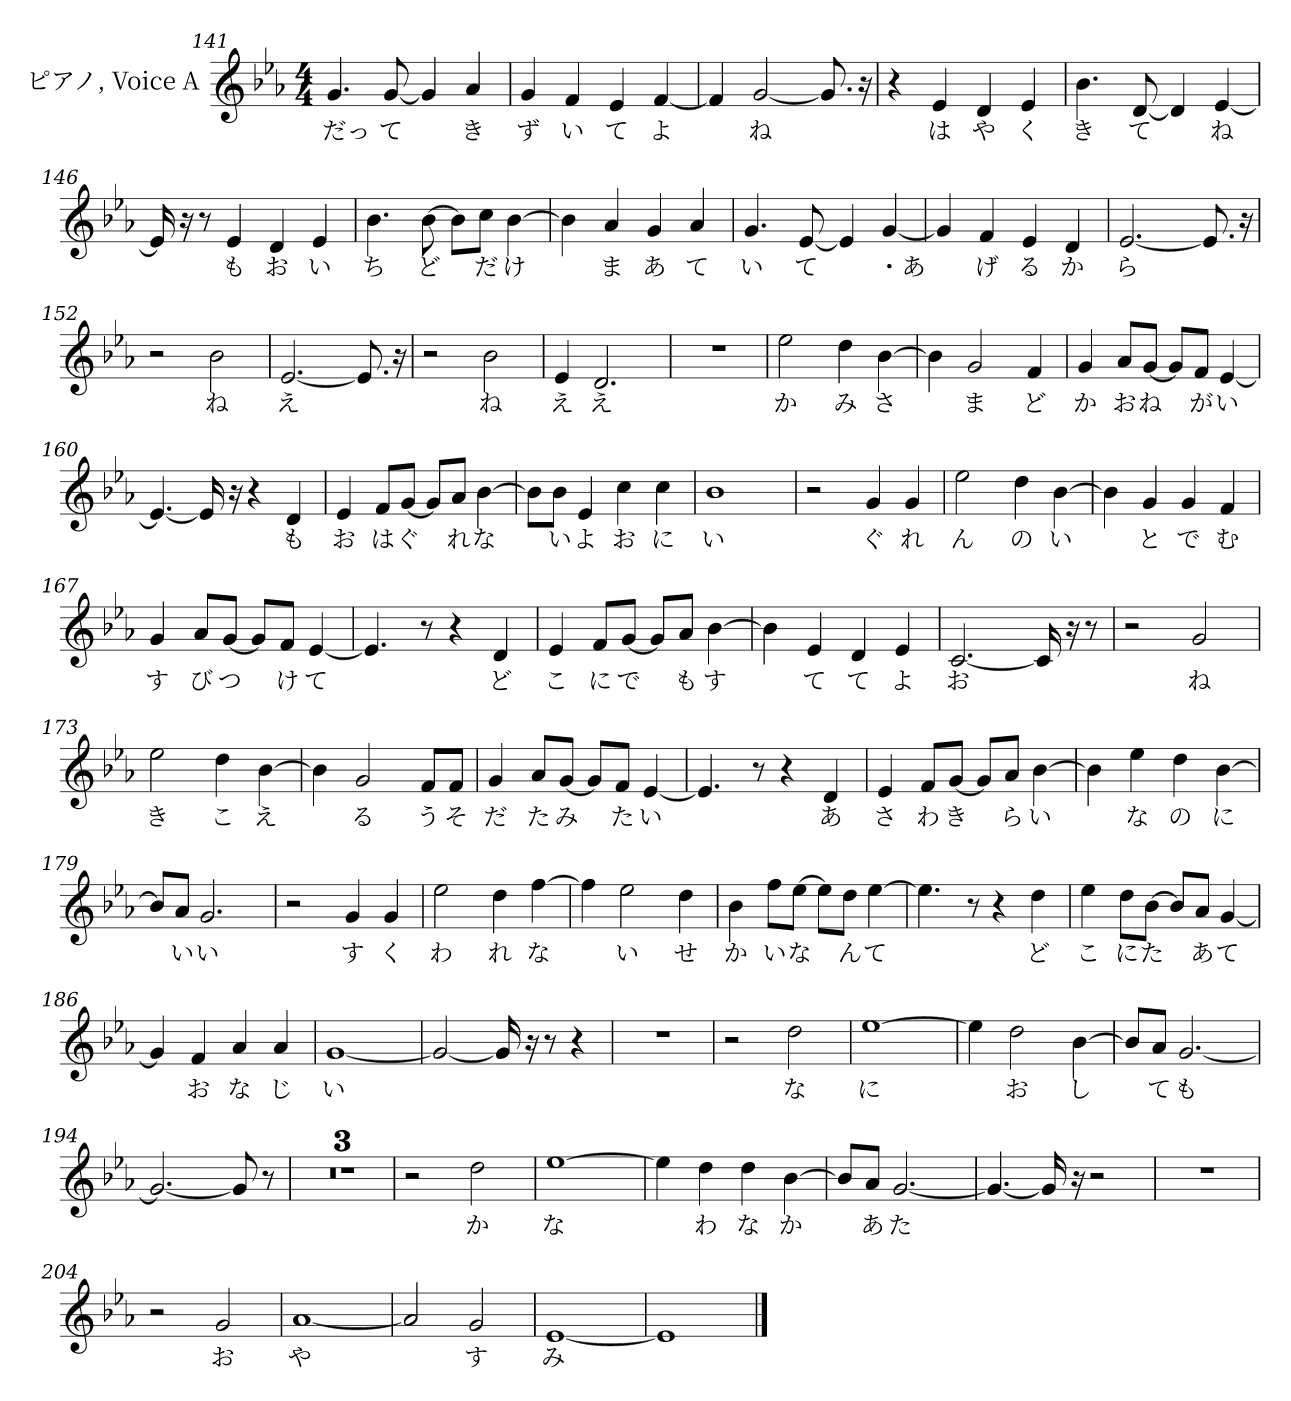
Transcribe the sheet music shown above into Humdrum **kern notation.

**kern	**text
*part1	*part1
*staff1	*staff1
*I"ピアノ, Voice A	*
!!LO:LB:g=z
*clefG2	*
*k[b-e-a-]	*
*M4/4	*
=141	=141
!	!LO:LY:b
4.g/	だっ
!	!LO:LY:b
[8g/	て
4g/]	.
!	!LO:LY:b
4a-/	き
=142	=142
!	!LO:LY:b
4g/	ず
!	!LO:LY:b
4f/	い
!	!LO:LY:b
4e-/	て
!	!LO:LY:b
[4f/	よ
=143	=143
4f/]	.
!	!LO:LY:b
[2g/	ね
8.g/]	.
16r	.
=144	=144
4r	.
!	!LO:LY:b
4e-/	は
!	!LO:LY:b
4d/	や
!	!LO:LY:b
4e-/	く
=145	=145
!	!LO:LY:b
4.b-\	き
!	!LO:LY:b
[8d/	て
4d/]	.
!	!LO:LY:b
[4e-/	ね
=146	=146
16e-/]	.
16r	.
8r	.
!	!LO:LY:b
4e-/	も
!	!LO:LY:b
4d/	お
!	!LO:LY:b
4e-/	い
=147	=147
!	!LO:LY:b
4.b-\	ち
!	!LO:LY:b
[8b-\	ど
8b-\L]	.
!	!LO:LY:b
8cc\J	だ
!	!LO:LY:b
[4b-\	け
!!LO:LB:g=z
=148	=148
4b-\]	.
!	!LO:LY:b
4a-/	ま
!	!LO:LY:b
4g/	あ
!	!LO:LY:b
4a-/	て
=149	=149
!	!LO:LY:b
4.g/	い
!	!LO:LY:b
[8e-/	て
4e-/]	.
!	!LO:LY:b
[4g/	・あ
=150	=150
4g/]	.
!	!LO:LY:b
4f/	げ
!	!LO:LY:b
4e-/	る
!	!LO:LY:b
4d/	か
=151	=151
!	!LO:LY:b
[2.e-/	ら
8.e-/]	.
16r	.
=152	=152
2r	.
!	!LO:LY:b
2b-\	ね
=153	=153
!	!LO:LY:b
[2.e-/	え
8.e-/]	.
16r	.
=154	=154
2r	.
!	!LO:LY:b
2b-\	ね
=155	=155
!	!LO:LY:b
4e-/	え
!	!LO:LY:b
2.d/	え
=156	=156
1r	.
!!LO:LB:g=z
=157	=157
!	!LO:LY:b
2ee-\	か
!	!LO:LY:b
4dd\	み
!	!LO:LY:b
[4b-\	さ
=158	=158
4b-\]	.
!	!LO:LY:b
2g/	ま
!	!LO:LY:b
4f/	ど
=159	=159
!	!LO:LY:b
4g/	か
!	!LO:LY:b
8a-/L	お
!	!LO:LY:b
[8g/J	ね
8g/L]	.
!	!LO:LY:b
8f/J	が
!	!LO:LY:b
[4e-/	い
=160	=160
4.e-/_	.
16e-/]	.
16r	.
4r	.
!	!LO:LY:b
4d/	も
=161	=161
!	!LO:LY:b
4e-/	お
!	!LO:LY:b
8f/L	は
!	!LO:LY:b
[8g/J	ぐ
8g/L]	.
!	!LO:LY:b
8a-/J	れ
!	!LO:LY:b
[4b-\	な
=162	=162
8b-\L]	.
!	!LO:LY:b
8b-\J	い
!	!LO:LY:b
4e-/	よ
!	!LO:LY:b
4cc\	お
!	!LO:LY:b
4cc\	に
=163	=163
!	!LO:LY:b
1b-	い
=164	=164
2r	.
!	!LO:LY:b
4g/	ぐ
!	!LO:LY:b
4g/	れ
!!LO:LB:g=z
=165	=165
!	!LO:LY:b
2ee-\	ん
!	!LO:LY:b
4dd\	の
!	!LO:LY:b
[4b-\	い
=166	=166
4b-\]	.
!	!LO:LY:b
4g/	と
!	!LO:LY:b
4g/	で
!	!LO:LY:b
4f/	む
=167	=167
!	!LO:LY:b
4g/	す
!	!LO:LY:b
8a-/L	び
!	!LO:LY:b
[8g/J	つ
8g/L]	.
!	!LO:LY:b
8f/J	け
!	!LO:LY:b
[4e-/	て
=168	=168
4.e-/]	.
8r	.
4r	.
!	!LO:LY:b
4d/	ど
=169	=169
!	!LO:LY:b
4e-/	こ
!	!LO:LY:b
8f/L	に
!	!LO:LY:b
[8g/J	で
8g/L]	.
!	!LO:LY:b
8a-/J	も
!	!LO:LY:b
[4b-\	す
=170	=170
4b-\]	.
!	!LO:LY:b
4e-/	て
!	!LO:LY:b
4d/	て
!	!LO:LY:b
4e-/	よ
=171	=171
!	!LO:LY:b
[2.c/	お
16c/]	.
16r	.
8r	.
!!LO:LB:g=z
=172	=172
2r	.
!	!LO:LY:b
2g/	ね
=173	=173
!	!LO:LY:b
2ee-\	き
!	!LO:LY:b
4dd\	こ
!	!LO:LY:b
[4b-\	え
=174	=174
4b-\]	.
!	!LO:LY:b
2g/	る
!	!LO:LY:b
8f/L	う
!	!LO:LY:b
8f/J	そ
=175	=175
!	!LO:LY:b
4g/	だ
!	!LO:LY:b
8a-/L	た
!	!LO:LY:b
[8g/J	み
8g/L]	.
!	!LO:LY:b
8f/J	た
!	!LO:LY:b
[4e-/	い
=176	=176
4.e-/]	.
8r	.
4r	.
!	!LO:LY:b
4d/	あ
=177	=177
!	!LO:LY:b
4e-/	さ
!	!LO:LY:b
8f/L	わ
!	!LO:LY:b
[8g/J	き
8g/L]	.
!	!LO:LY:b
8a-/J	ら
!	!LO:LY:b
[4b-\	い
=178	=178
4b-\]	.
!	!LO:LY:b
4ee-\	な
!	!LO:LY:b
4dd\	の
!	!LO:LY:b
[4b-\	に
=179	=179
8b-/L]	.
!	!LO:LY:b
8a-/J	い
!	!LO:LY:b
2.g/	い
!!LO:LB:g=z
=180	=180
2r	.
!	!LO:LY:b
4g/	す
!	!LO:LY:b
4g/	く
=181	=181
!	!LO:LY:b
2ee-\	わ
!	!LO:LY:b
4dd\	れ
!	!LO:LY:b
[4ff\	な
=182	=182
4ff\]	.
!	!LO:LY:b
2ee-\	い
!	!LO:LY:b
4dd\	せ
=183	=183
!	!LO:LY:b
4b-\	か
!	!LO:LY:b
8ff\L	い
!	!LO:LY:b
[8ee-\J	な
8ee-\L]	.
!	!LO:LY:b
8dd\J	ん
!	!LO:LY:b
[4ee-\	て
=184	=184
4.ee-\]	.
8r	.
4r	.
!	!LO:LY:b
4dd\	ど
=185	=185
!	!LO:LY:b
4ee-\	こ
!	!LO:LY:b
8dd\L	に
!	!LO:LY:b
[8b-\J	た
8b-/L]	.
!	!LO:LY:b
8a-/J	あ
!	!LO:LY:b
[4g/	て
=186	=186
4g/]	.
!	!LO:LY:b
4f/	お
!	!LO:LY:b
4a-/	な
!	!LO:LY:b
4a-/	じ
=187	=187
!	!LO:LY:b
[1g	い
!!LO:PB:g=z
=188	=188
2g/_	.
16g/]	.
16r	.
8r	.
4r	.
=189	=189
1r	.
=190	=190
2r	.
!	!LO:LY:b
2dd\	な
=191	=191
!	!LO:LY:b
[1ee-	に
=192	=192
4ee-\]	.
!	!LO:LY:b
2dd\	お
!	!LO:LY:b
[4b-\	し
=193	=193
8b-/L]	.
!	!LO:LY:b
8a-/J	て
!	!LO:LY:b
[2.g/	も
=194	=194
2.g/_	.
8g/]	.
8r	.
=195	=195
1r	.
=196	=196
1r	.
=197	=197
1r	.
=198	=198
2r	.
!	!LO:LY:b
2dd\	か
=199	=199
!	!LO:LY:b
[1ee-	な
!!LO:LB:g=z
=200	=200
4ee-\]	.
!	!LO:LY:b
4dd\	わ
!	!LO:LY:b
4dd\	な
!	!LO:LY:b
[4b-\	か
=201	=201
8b-/L]	.
!	!LO:LY:b
8a-/J	あ
!	!LO:LY:b
[2.g/	た
=202	=202
4.g/_	.
16g/]	.
16r	.
2r	.
=203	=203
1r	.
=204	=204
2r	.
!	!LO:LY:b
2g/	お
=205	=205
!	!LO:LY:b
[1a-	や
=206	=206
2a-/]	.
!	!LO:LY:b
2g/	す
=207	=207
!	!LO:LY:b
[1e-	み
=208	=208
1e-]	.
==	==
*-	*-
